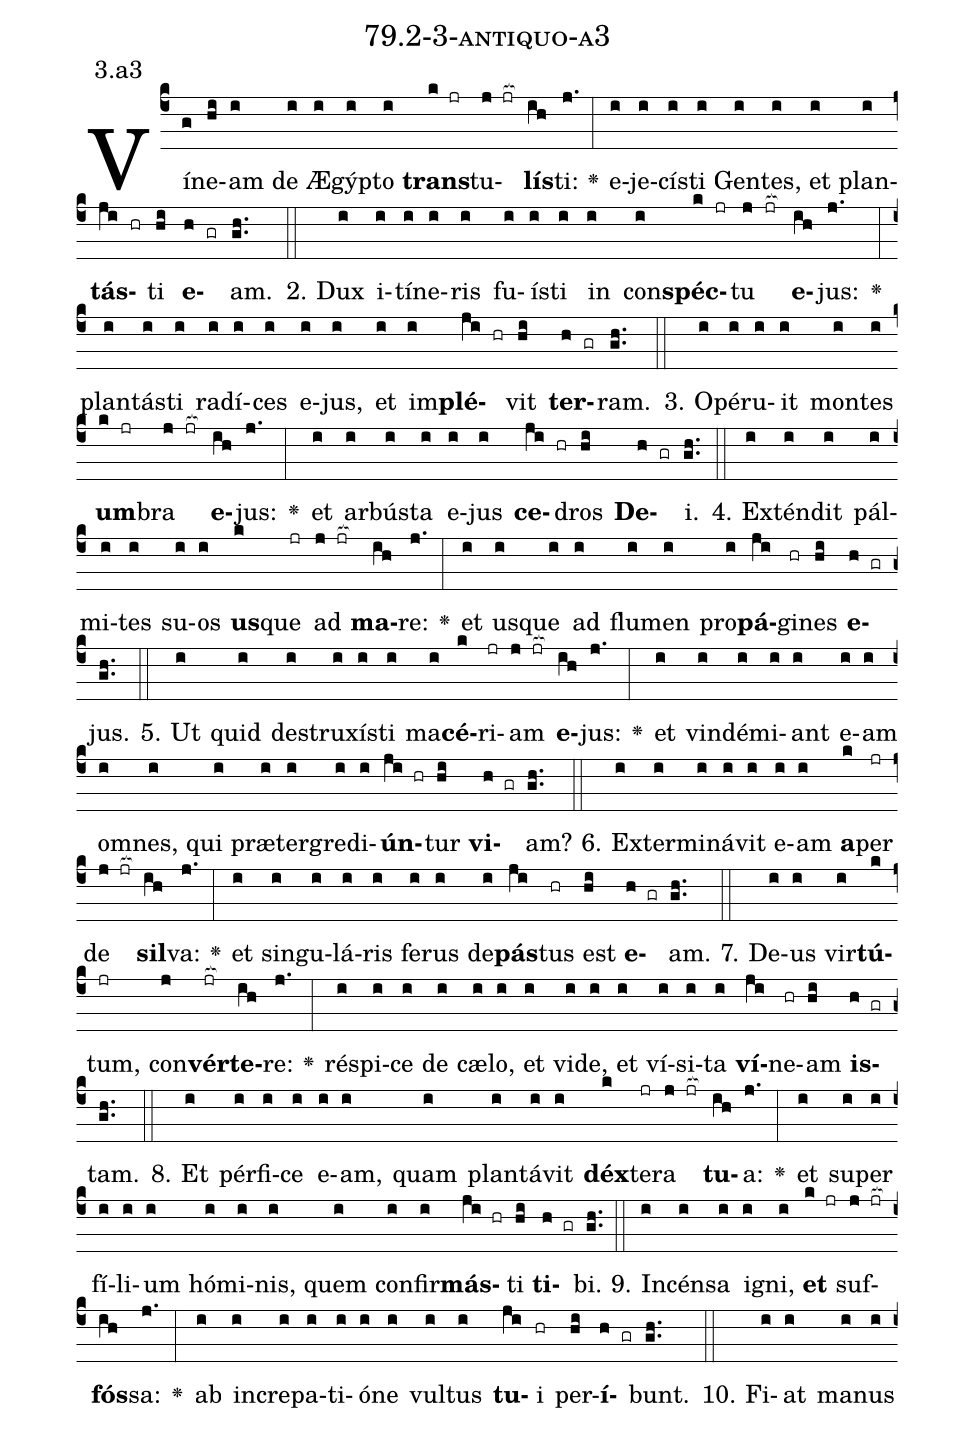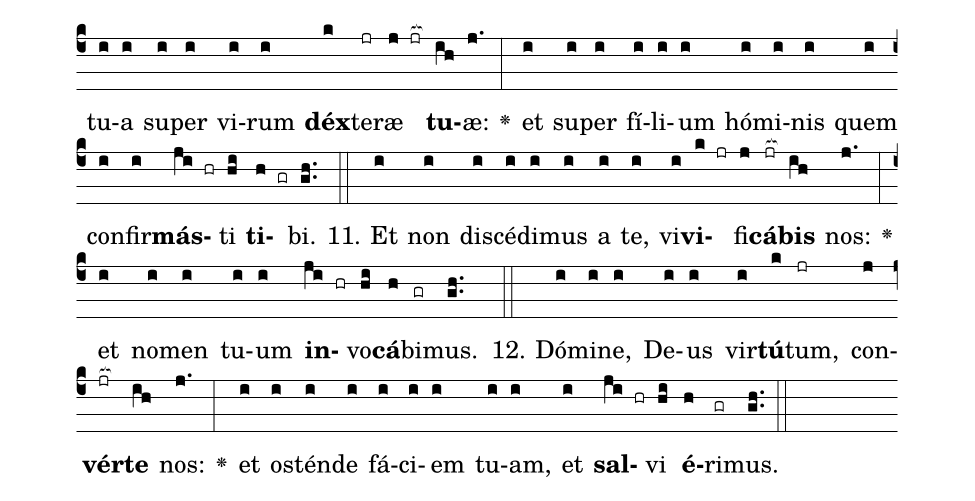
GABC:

name: 79.2-3-antiquo-a3;
annotation: 3.a3;
%%
(c4)Ví(g)ne(hi)am(i) de(i) Æ(i)gýp(i)to(i) <b>trans</b>(k jr)tu(j jr[ocb:1{])<b>lís</b>(ih[ocb:0}])ti:(j.) <v>\greheightstar</v>(:) e(i)je(i)cís(i)ti(i) Gen(i)tes,(i) et(i) plan(i)<b>tás</b>(ji hr)ti(hi) <b>e</b>(h gr)am.(gh..) (::)
2. Dux(i) i(i)tí(i)ne(i)ris(i) fu(i)ís(i)ti(i) in(i) con(i)<b>spéc</b>(k jr)tu(j jr[ocb:1{]) <b>e</b>(ih[ocb:0}])jus:(j.) <v>\greheightstar</v>(:) plan(i)tás(i)ti(i) ra(i)dí(i)ces(i) e(i)jus,(i) et(i) im(i)<b>plé</b>(ji hr)vit(hi) <b>ter</b>(h gr)ram.(gh..) (::)
3. O(i)pé(i)ru(i)it(i) mon(i)tes(i) <b>um</b>(k jr)bra(j jr[ocb:1{]) <b>e</b>(ih[ocb:0}])jus:(j.) <v>\greheightstar</v>(:) et(i) ar(i)bús(i)ta(i) e(i)jus(i) <b>ce</b>(ji hr)dros(hi) <b>De</b>(h gr)i.(gh..) (::)
4. Ex(i)tén(i)dit(i) pál(i)mi(i)tes(i) su(i)os(i) <b>us</b>(k)que(jr) ad(j jr[ocb:1{]) <b>ma</b>(ih[ocb:0}])re:(j.) <v>\greheightstar</v>(:) et(i) us(i)que(i) ad(i) flu(i)men(i) pro(i)<b>pá</b>(ji)gi(hr)nes(hi) <b>e</b>(h gr)jus.(gh..) (::)
5. Ut(i) quid(i) de(i)stru(i)xís(i)ti(i) ma(i)<b>cé</b>(k)ri(jr)am(j jr[ocb:1{]) <b>e</b>(ih[ocb:0}])jus:(j.) <v>\greheightstar</v>(:) et(i) vin(i)dé(i)mi(i)ant(i) e(i)am(i) om(i)nes,(i) qui(i) præ(i)ter(i)gre(i)di(i)<b>ún</b>(ji hr)tur(hi) <b>vi</b>(h gr)am?(gh..) (::)
6. Ex(i)ter(i)mi(i)ná(i)vit(i) e(i)am(i) <b>a</b>(k)per(jr) de(j jr[ocb:1{]) <b>sil</b>(ih[ocb:0}])va:(j.) <v>\greheightstar</v>(:) et(i) sin(i)gu(i)lá(i)ris(i) fe(i)rus(i) de(i)<b>pás</b>(ji)tus(hr) est(hi) <b>e</b>(h gr)am.(gh..) (::)
7. De(i)us(i) vir(i)<b>tú</b>(k)tum,(jr) con(j)<b>vér</b>(jr[ocb:1{])<b>te</b>(ih[ocb:0}])re:(j.) <v>\greheightstar</v>(:) ré(i)spi(i)ce(i) de(i) cæ(i)lo,(i) et(i) vi(i)de,(i) et(i) ví(i)si(i)ta(i) <b>ví</b>(ji)ne(hr)am(hi) <b>is</b>(h gr)tam.(gh..) (::)
8. Et(i) pér(i)fi(i)ce(i) e(i)am,(i) quam(i) plan(i)tá(i)vit(i) <b>déx</b>(k)te(jr)ra(j jr[ocb:1{]) <b>tu</b>(ih[ocb:0}])a:(j.) <v>\greheightstar</v>(:) et(i) su(i)per(i) fí(i)li(i)um(i) hó(i)mi(i)nis,(i) quem(i) con(i)fir(i)<b>más</b>(ji hr)ti(hi) <b>ti</b>(h gr)bi.(gh..) (::)
9. In(i)cén(i)sa(i) i(i)gni,(i) <b>et</b>(k jr) suf(j jr[ocb:1{])<b>fós</b>(ih[ocb:0}])sa:(j.) <v>\greheightstar</v>(:) ab(i) in(i)cre(i)pa(i)ti(i)ó(i)ne(i) vul(i)tus(i) <b>tu</b>(ji)i(hr) per(hi)<b>í</b>(h gr)bunt.(gh..) (::)
10. Fi(i)at(i) ma(i)nus(i) tu(i)a(i) su(i)per(i) vi(i)rum(i) <b>déx</b>(k)te(jr)ræ(j jr[ocb:1{]) <b>tu</b>(ih[ocb:0}])æ:(j.) <v>\greheightstar</v>(:) et(i) su(i)per(i) fí(i)li(i)um(i) hó(i)mi(i)nis(i) quem(i) con(i)fir(i)<b>más</b>(ji hr)ti(hi) <b>ti</b>(h gr)bi.(gh..) (::)
11. Et(i) non(i) di(i)scé(i)di(i)mus(i) a(i) te,(i) vi(i)<b>vi</b>(k jr)fi(j)<b>cá</b>(jr[ocb:1{])<b>bis</b>(ih[ocb:0}]) nos:(j.) <v>\greheightstar</v>(:) et(i) no(i)men(i) tu(i)um(i) <b>in</b>(ji hr)vo(hi)<b>cá</b>(h)bi(gr)mus.(gh..) (::)
12. Dó(i)mi(i)ne,(i) De(i)us(i) vir(i)<b>tú</b>(k)tum,(jr) con(j)<b>vér</b>(jr[ocb:1{])<b>te</b>(ih[ocb:0}]) nos:(j.) <v>\greheightstar</v>(:) et(i) os(i)tén(i)de(i) fá(i)ci(i)em(i) tu(i)am,(i) et(i) <b>sal</b>(ji hr)vi(hi) <b>é</b>(h)ri(gr)mus.(gh..) (::)
